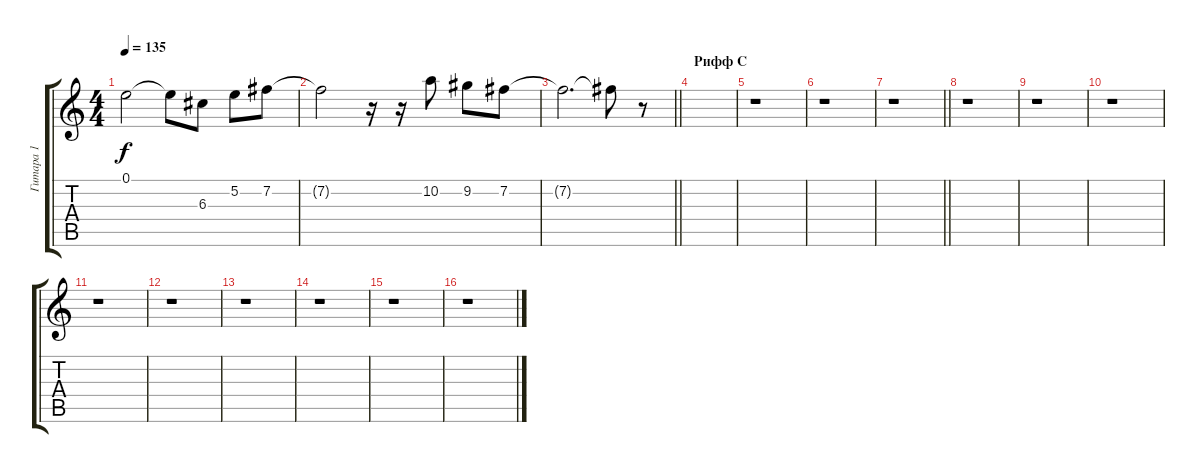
\track ("Гитара 1" "Гитара 1") {instrument overdrivenguitar}
\staff {score tabs}
\tuning (E4 B3 G3 D3 A2 E2) {hide}
\ts (4 4)
\tempo 135
\clef g2
\ks c
0.1{t}.2{dy f} 0.1{t}.8 6.3.8 5.2.8 7.2.8 |
7.2{t}.2 r.16 r.16 10.2.8 9.2.8 7.2.8 |
\barLineRight lightlight
7.2{t}.2{d} 7.2{t}.8 r.8 |
\section ("" "Рифф С")
|
r.1 |
r.1 |
\barLineRight lightlight
r.1 |
\section ("" "")
r.1 |
r.1 |
r.1 |
r.1 |
r.1 |
r.1 |
r.1 |
r.1 |
r.1
